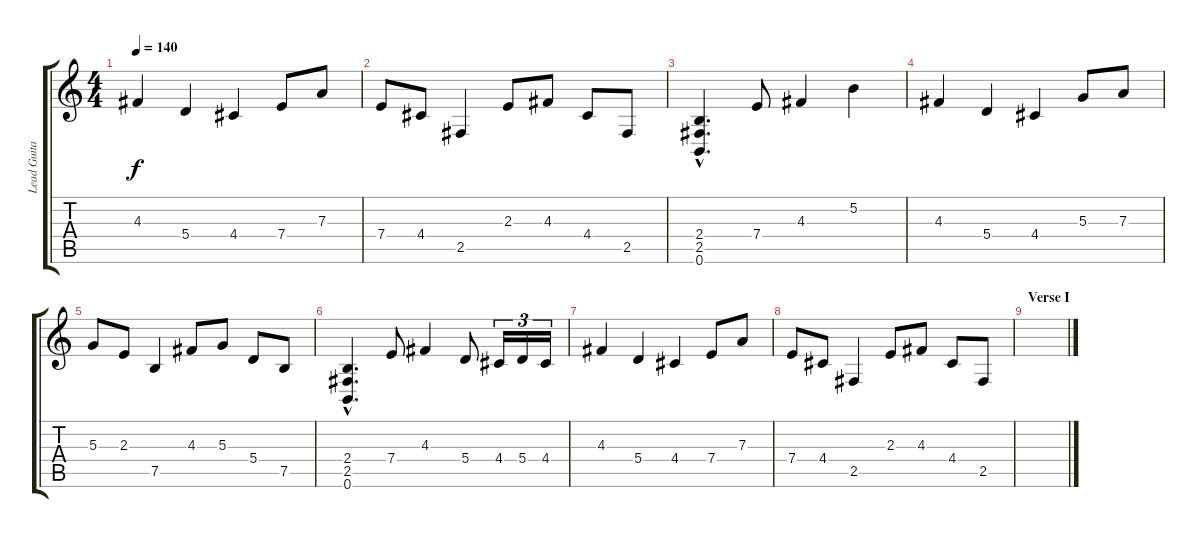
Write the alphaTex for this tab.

\track ("Lead Guitar II" "Lead Guita") {instrument distortionguitar}
\staff {score tabs}
\tuning (B3 Gb3 D3 A2 E2 B1) {hide}
\ts (4 4)
\tempo 140
\clef g2
\ks c
4.3.4{dy f} 5.4.4 4.4.4 7.4.8 7.3.8 |
7.4.8 4.4.8 2.5.4 2.3.8 4.3.8 4.4.8 2.5.8 |
(2.4{hac} 2.5{hac} 0.6{hac}).4{d} 7.4.8 4.3.4 5.2.4 |
4.3.4 5.4.4 4.4.4 5.3.8 7.3.8 |
5.3.8 2.3.8 7.5.4 4.3.8 5.3.8 5.4.8 7.5.8 |
(2.4{hac} 2.5{hac} 0.6{hac}).4{d} 7.4.8 4.3.4 5.4.8 4.4.16{tu (3 2)} 5.4.16{tu (3 2)} 4.4.16{tu (3 2)} |
4.3.4 5.4.4 4.4.4 7.4.8 7.3.8 |
7.4.8 4.4.8 2.5.4 2.3.8 4.3.8 4.4.8 2.5.8 |
\section ("" "Verse I")
